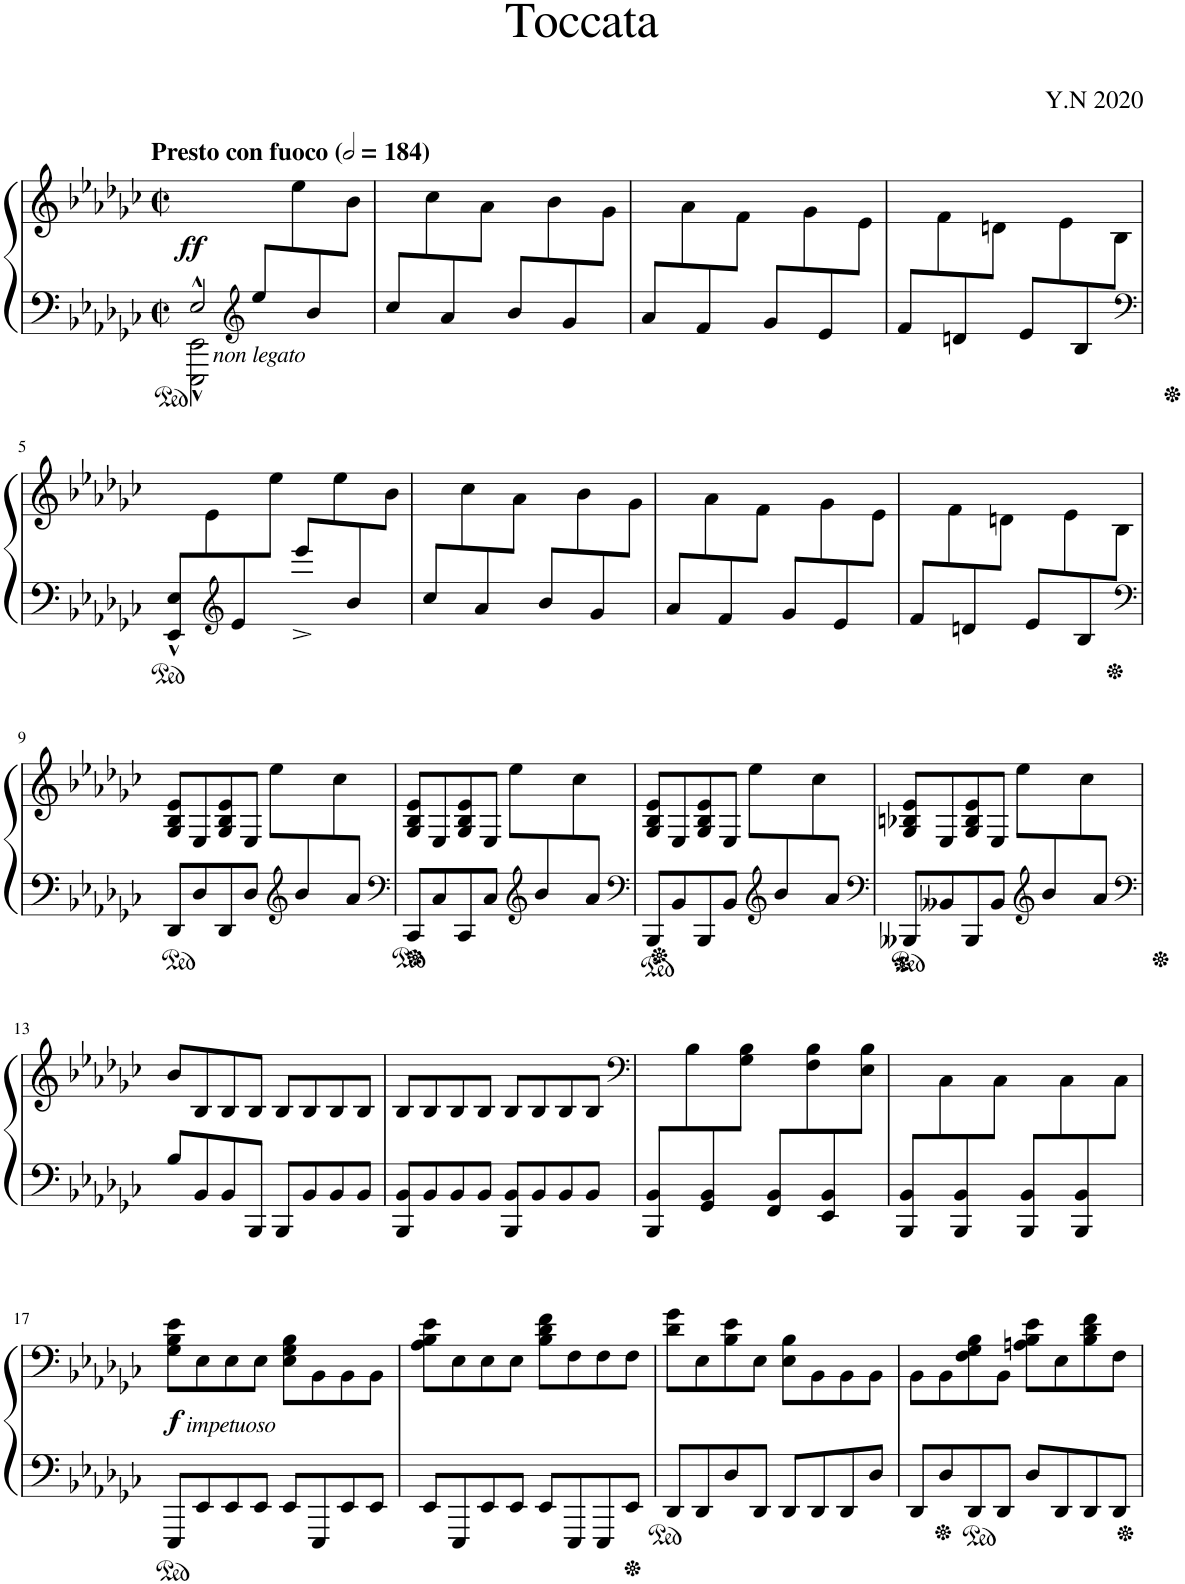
**kern	**kern	**dynam
*part1	*part1	*part1
*staff2	*staff1	*staff1/2
*I"ピアノ	*	*
*clefF4	*clefG2	*
*k[b-e-a-d-g-c-]	*k[b-e-a-d-g-c-]	*
*M2/2	*M2/2	*
*met(c|)	*met(c|)	*
*MM368	*MM368	*
=1	=1	=1
*^	*	*
!	!	!LO:TX:a:B:t=Presto con fuoco (	!
!	!	!LO:TX:a:B:t=)	!
!	!	!	!LO:DY:b
2E-^^/	2EEE-\^^ 2EE-\^^	8ryy	ff
*clefG2	*	*	*
!LO:TX:b:i:t=non legato	!	!	!
8ee-/L	2ryy	.	.
8ryy	.	8ee-\	.
8b-/	.	8ryy	.
8ryy	.	8b-\J	.
=2	=2	=2	=2
8cc-/L	2ryy	8ryy	.
8ryy	.	8cc-\	.
8a-/	.	8ryy	.
8ryy	.	8a-\J	.
8b-/L	2ryy	8ryy	.
8ryy	.	8b-\	.
8g-/	.	8ryy	.
8ryy	.	8g-\J	.
=3	=3	=3	=3
8a-/L	2ryy	8ryy	.
8ryy	.	8a-\	.
8f/	.	8ryy	.
8ryy	.	8f\J	.
8g-/L	2ryy	8ryy	.
8ryy	.	8g-\	.
8e-/	.	8ryy	.
8ryy	.	8e-\J	.
=4	=4	=4	=4
8f/L	2ryy	8ryy	.
8ryy	.	8f\	.
8dn/	.	8ryy	.
8ryy	.	8dn\J	.
8e-/L	2ryy	8ryy	.
8ryy	.	8e-\	.
8B-/	.	8ryy	.
8ryy	.	8B-\J	.
*v	*v	*	*
!!LO:LB:g=z
=5	=5	=5
*clefF4	*	*
*ped	*	*
*	*^	*
8EE-/^^ 8E-/^^L	2ryy	8ryy	.
8ryy	.	8e-\	.
*clefG2	*	*	*
8e-/	.	8ryy	.
8ryy	.	8ee-\J	.
8eee-^/L	2ryy	8ryy	.
8ryy	.	8ee-\	.
8b-/	.	8ryy	.
8ryy	.	8b-\J	.
=6	=6	=6	=6
8cc-/L	1ryy	8ryy	.
8ryy	.	8cc-\	.
8a-/	.	8ryy	.
8ryy	.	8a-\J	.
8b-/L	.	8ryy	.
8ryy	.	8b-\	.
8g-/	.	8ryy	.
8ryy	.	8g-\J	.
=7	=7	=7	=7
8a-/L	1ryy	8ryy	.
8ryy	.	8a-\	.
8f/	.	8ryy	.
8ryy	.	8f\J	.
8g-/L	.	8ryy	.
8ryy	.	8g-\	.
8e-/	.	8ryy	.
8ryy	.	8e-\J	.
=8	=8	=8	=8
8f/L	1ryy	8ryy	.
8ryy	.	8f\	.
8dn/	.	8ryy	.
8ryy	.	8dn\J	.
8e-/L	.	8ryy	.
8ryy	.	8e-\	.
8B-/	.	8ryy	.
8ryy	.	8B-\J	.
*	*v	*v	*
!!LO:LB:g=z
=9	=9	=9
*clefF4	*	*
*^	*	*
*	*	*Xped	*
8ryy	8DD-/L	8G-/ 8B-/ 8e-/L	.
.	8D-/	8E-/	.
.	8DD-/	8G-/ 8B-/ 8e-/	.
.	8D-/J	8E-/J	.
.	8ryy	8ee-\L	.
*clefG2	*	*	*
8b-/	8ryy	8ryy	.
8ryy	4ryy	8cc-\	.
8a-/J	.	8ryy	.
=10	=10	=10	=10
*clefF4	*	*	*
8ryy	8CC-/L	8G-/ 8B-/ 8e-/L	.
.	8C-/	8E-/	.
.	8CC-/	8G-/ 8B-/ 8e-/	.
.	8C-/J	8E-/J	.
.	8ryy	8ee-\L	.
*clefG2	*	*	*
8b-/	8ryy	8ryy	.
8ryy	4ryy	8cc-\	.
8a-/J	.	8ryy	.
=11	=11	=11	=11
*clefF4	*	*	*
8ryy	8BBB-/L	8G-/ 8B-/ 8e-/L	.
.	8BB-/	8E-/	.
.	8BBB-/	8G-/ 8B-/ 8e-/	.
.	8BB-/J	8E-/J	.
.	8ryy	8ee-\L	.
*clefG2	*	*	*
8b-/	8ryy	8ryy	.
8ryy	4ryy	8cc-\	.
8a-/J	.	8ryy	.
=12	=12	=12	=12
*clefF4	*	*	*
8ryy	8BBB--X/L	8G-/ 8B-X/ 8e-/L	.
.	8BB--X/	8E-/	.
.	8BBB--/	8G-/ 8B-/ 8e-/	.
.	8BB--/J	8E-/J	.
.	8ryy	8ee-\L	.
*clefG2	*	*	*
8b-/	8ryy	8ryy	.
8ryy	4ryy	8cc-\	.
8a-/J	.	8ryy	.
*v	*v	*	*
!!LO:LB:g=z
=13	=13	=13
*clefF4	*	*
8B-/L	8b-/L	.
8BB-/	8B-/	.
8BB-/	8B-/	.
8BBB-/J	8B-/J	.
8BBB-/L	8B-/L	.
8BB-/	8B-/	.
8BB-/	8B-/	.
8BB-/J	8B-/J	.
=14	=14	=14
8BBB-/ 8BB-/L	8B-/L	.
8BB-/	8B-/	.
8BB-/	8B-/	.
8BB-/J	8B-/J	.
8BBB-/ 8BB-/L	8B-/L	.
8BB-/	8B-/	.
8BB-/	8B-/	.
8BB-/J	8B-/J	.
=15	=15	=15
*	*clefF4	*
*	*^	*
8BBB-/ 8BB-/L	1ryy	8ryy	.
8ryy	.	8B-\	.
8GG-/ 8BB-/	.	8ryy	.
8ryy	.	8G-\ 8B-\J	.
8FF/ 8BB-/L	.	8ryy	.
8ryy	.	8F\ 8B-\	.
8EE-/ 8BB-/	.	8ryy	.
8ryy	.	8E-\ 8B-\J	.
=16	=16	=16	=16
8BBB-/ 8BB-/L	1ryy	8ryy	.
8ryy	.	8C-\	.
8BBB-/ 8BB-/	.	8ryy	.
8ryy	.	8C-\J	.
8BBB-/ 8BB-/L	.	8ryy	.
8ryy	.	8C-\	.
8BBB-/ 8BB-/	.	8ryy	.
8ryy	.	8C-\J	.
!!LO:LB:g=z
=17	=17	=17	=17
!	!LO:TX:b:i:t=impetuoso	!	!
!	!	!	!LO:DY:b
*	*v	*v	*
8EEE-/L	8G-\ 8B-\ 8e-\L	f
8EE-/	8E-\	.
8EE-/	8E-\	.
8EE-/J	8E-\J	.
8EE-/L	8E-\ 8G-\ 8B-\L	.
8EEE-/	8BB-\	.
8EE-/	8BB-\	.
8EE-/J	8BB-\J	.
=18	=18	=18
8EE-/L	8A-\ 8B-\ 8e-\L	.
8EEE-/	8E-\	.
8EE-/	8E-\	.
8EE-/J	8E-\J	.
8EE-/L	8B-\ 8d-\ 8f\L	.
8EEE-/	8F\	.
8EEE-/	8F\	.
8EE-/J	8F\J	.
=19	=19	=19
8DD-/L	8d-\ 8g-\L	.
8DD-/	8E-\	.
8D-/	8B-\ 8e-\	.
8DD-/J	8E-\J	.
8DD-/L	8E-\ 8B-\L	.
8DD-/	8BB-\	.
8DD-/	8BB-\	.
8D-/J	8BB-\J	.
=20	=20	=20
8DD-/L	8BB-\L	.
8D-/	8BB-\	.
8DD-/	8F\ 8G-\ 8B-\	.
8DD-/J	8BB-\J	.
8D-/L	8An\ 8B-\ 8e-\L	.
8DD-/	8E-\	.
8DD-/	8B-\ 8d-\ 8f\	.
8DD-/J	8F\J	.
=	=	=
*-	*-	*-
